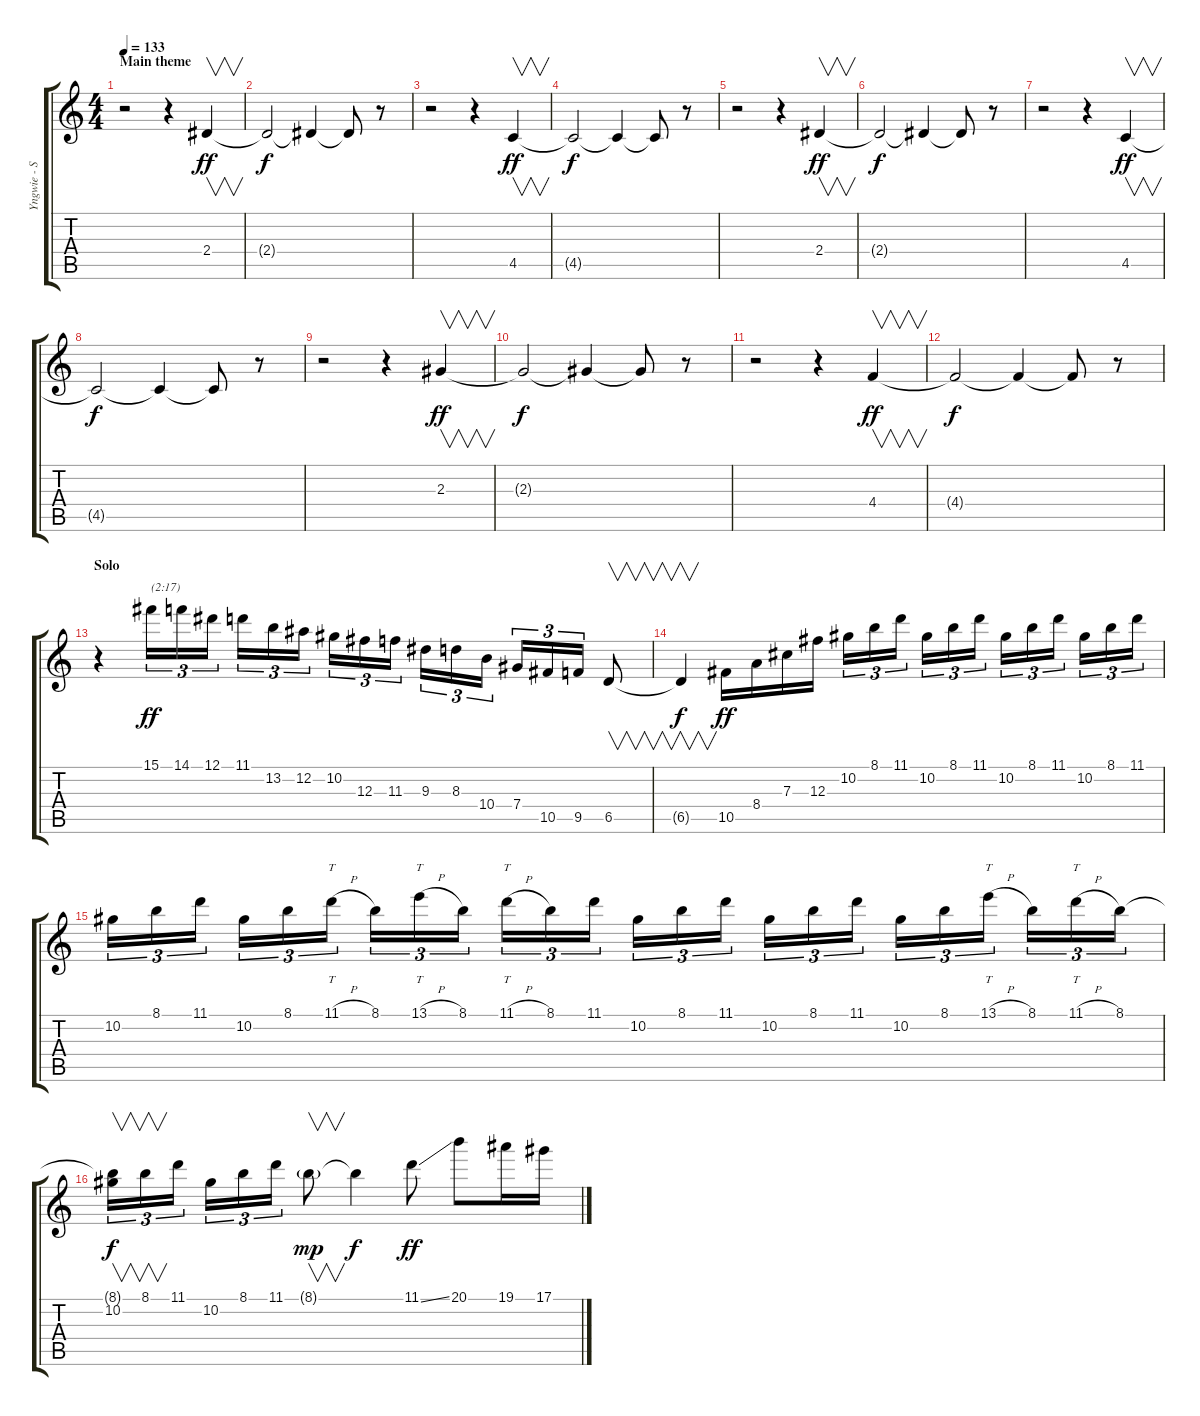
\track ("Yngwie - Solo" "Yngwie - S") {instrument distortionguitar}
\staff {score tabs}
\tuning (Eb4 Bb3 Gb3 Db3 Ab2 Eb2) {hide}
\ts (4 4)
\section ("" "Main theme")
\tempo 133
\clef g2
\ks c
r.2{dy ff volume 8} r.4 2.4.4{v} |
2.4{t}.2{dy f} 2.4{t}.4 2.4{t}.8 r.8 |
r.2 r.4 4.5.4{v dy ff} |
4.5{t}.2{dy f} 4.5{t}.4 4.5{t}.8 r.8 |
r.2 r.4 2.4.4{v dy ff} |
2.4{t}.2{dy f} 2.4{t}.4 2.4{t}.8 r.8 |
r.2 r.4 4.5.4{v dy ff} |
4.5{t}.2{dy f} 4.5{t}.4 4.5{t}.8 r.8 |
r.2 r.4 2.3.4{v dy ff} |
2.3{t}.2{dy f} 2.3{t}.4 2.3{t}.8 r.8 |
r.2 r.4 4.4.4{v dy ff} |
4.4{t}.2{dy f} 4.4{t}.4 4.4{t}.8 r.8 |
\section ("" "Solo")
r.4{volume 15} 15.1.16{tu (3 2) txt "(2:17)" dy ff} 14.1.16{tu (3 2)} 12.1.16{tu (3 2)} 11.1.16{tu (3 2)} 13.2.16{tu (3 2)} 12.2.16{tu (3 2)} 10.2.16{tu (3 2)} 12.3.16{tu (3 2)} 11.3.16{tu (3 2)} 9.3.16{tu (3 2)} 8.3.16{tu (3 2)} 10.4.16{tu (3 2)} 7.4.16{tu (3 2)} 10.5.16{tu (3 2)} 9.5.16{tu (3 2)} 6.5.8{v} |
6.5{t}.4{v dy f} 10.5.16{dy ff} 8.4.16 7.3.16 12.3.16 10.2.16{tu (3 2)} 8.1.16{tu (3 2)} 11.1.16{tu (3 2)} 10.2.16{tu (3 2)} 8.1.16{tu (3 2)} 11.1.16{tu (3 2)} 10.2.16{tu (3 2)} 8.1.16{tu (3 2)} 11.1.16{tu (3 2)} 10.2.16{tu (3 2)} 8.1.16{tu (3 2)} 11.1.16{tu (3 2)} |
10.2.16{tu (3 2)} 8.1.16{tu (3 2)} 11.1.16{tu (3 2)} 10.2.16{tu (3 2)} 8.1.16{tu (3 2)} 11.1{h}.16{tt tu (3 2)} 8.1.16{tu (3 2)} 13.1{h}.16{tt tu (3 2)} 8.1.16{tu (3 2)} 11.1{h}.16{tt tu (3 2)} 8.1.16{tu (3 2)} 11.1.16{tu (3 2)} 10.2.16{tu (3 2)} 8.1.16{tu (3 2)} 11.1.16{tu (3 2)} 10.2.16{tu (3 2)} 8.1.16{tu (3 2)} 11.1.16{tu (3 2)} 10.2.16{tu (3 2)} 8.1.16{tu (3 2)} 13.1{h}.16{tt tu (3 2)} 8.1.16{tu (3 2)} 11.1{h}.16{tt tu (3 2)} 8.1.16{tu (3 2)} |
(8.1{t} 10.2).16{v tu (3 2) dy f} 8.1.16{v tu (3 2)} 11.1.16{tu (3 2)} 10.2.16{tu (3 2)} 8.1.16{tu (3 2)} 11.1.16{tu (3 2)} 8.1{g}.8{v dy mp} 8.1{t}.4{dy f} 11.1{ss}.8{dy ff} 20.1.8 19.1.16 17.1.16
